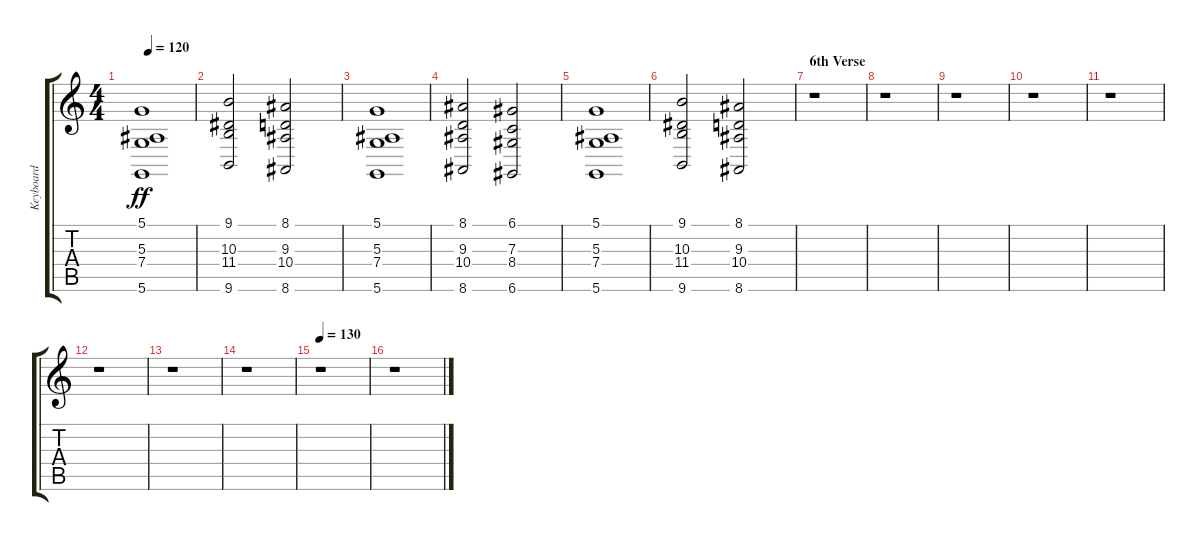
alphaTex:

\track ("Keyboard" "Keyboard") {instrument stringensemble1}
\staff {score tabs}
\tuning (D4 A3 F3 C3 G2 D2) {hide}
\ts (4 4)
\tempo 120
\clef g2
\ks c
(5.1 5.3 7.4 5.6).1{dy ff} |
(9.1 10.3 11.4 9.6).2 (8.1 9.3 10.4 8.6).2 |
(5.1 5.3 7.4 5.6).1 |
(8.1 9.3 10.4 8.6).2 (6.1 7.3 8.4 6.6).2 |
(5.1 5.3 7.4 5.6).1 |
(9.1 10.3 11.4 9.6).2 (8.1 9.3 10.4 8.6).2 |
\section ("" "6th Verse")
r.1 |
r.1 |
r.1 |
r.1 |
r.1 |
r.1 |
r.1 |
r.1 |
\tempo 130
r.1 |
r.1
